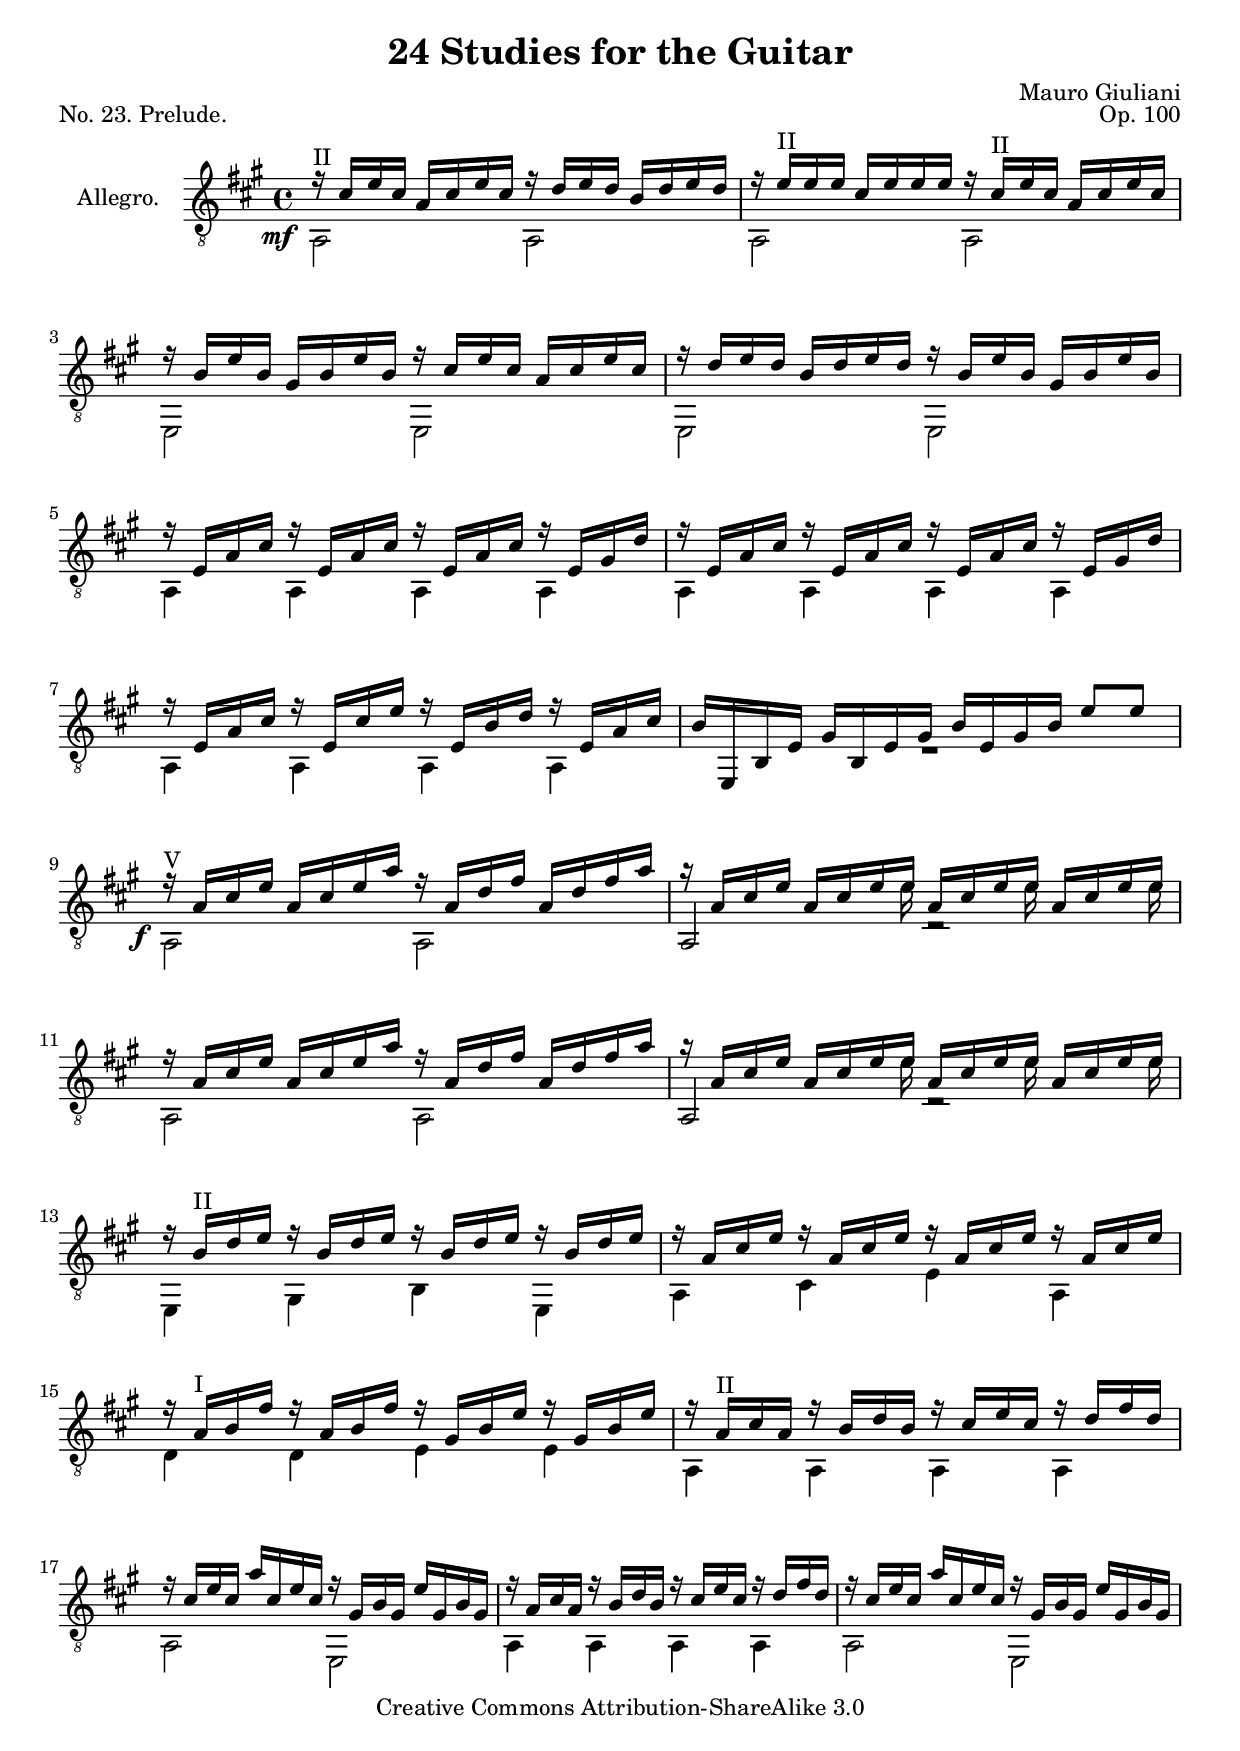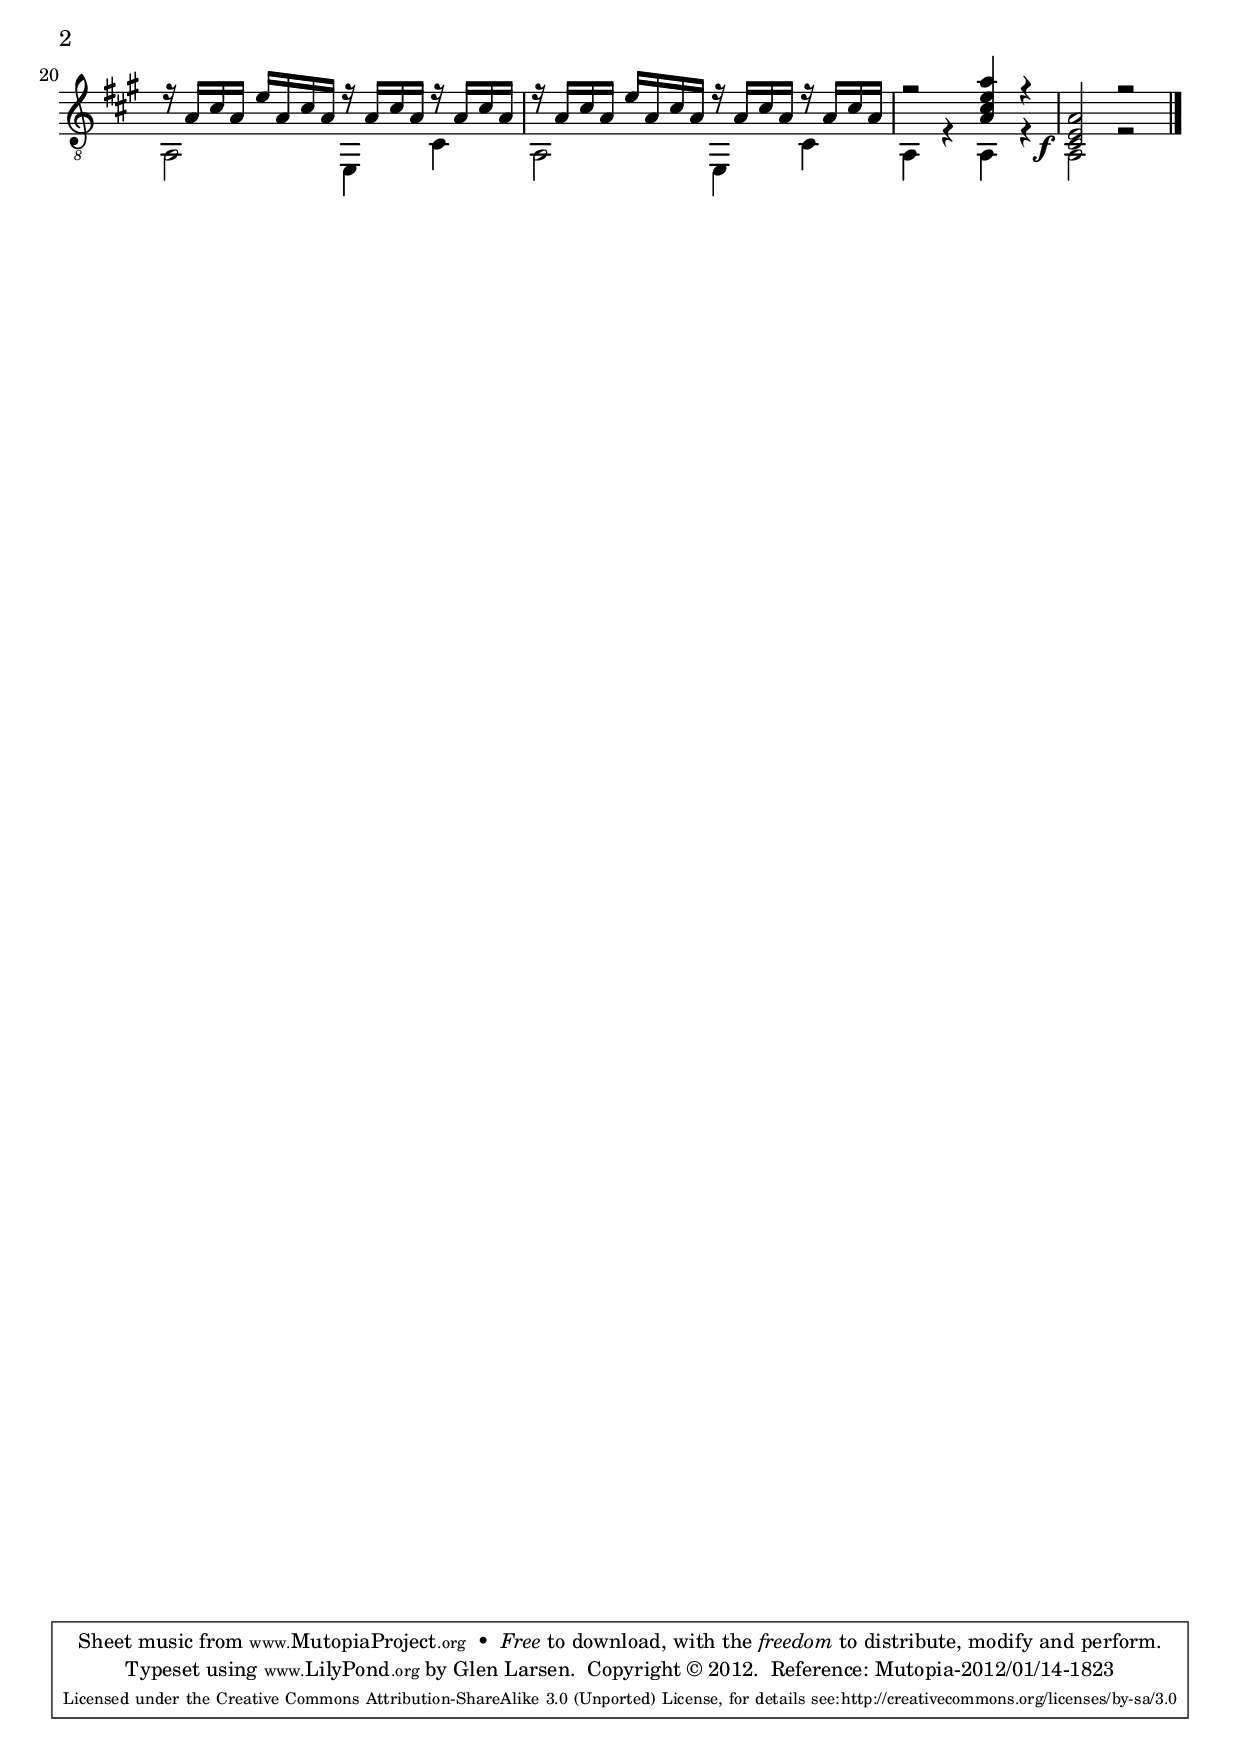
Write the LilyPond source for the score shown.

\version "2.14.2"

\header {
  title = "24 Studies for the Guitar"
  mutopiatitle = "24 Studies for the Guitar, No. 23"
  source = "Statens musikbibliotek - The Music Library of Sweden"
  composer = "Mauro Giuliani"
  opus = "Op. 100"
  piece = "No. 23. Prelude."
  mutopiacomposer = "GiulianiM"
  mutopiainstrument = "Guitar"
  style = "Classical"
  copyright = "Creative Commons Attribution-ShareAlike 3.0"
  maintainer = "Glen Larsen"
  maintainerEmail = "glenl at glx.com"
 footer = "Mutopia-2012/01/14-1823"
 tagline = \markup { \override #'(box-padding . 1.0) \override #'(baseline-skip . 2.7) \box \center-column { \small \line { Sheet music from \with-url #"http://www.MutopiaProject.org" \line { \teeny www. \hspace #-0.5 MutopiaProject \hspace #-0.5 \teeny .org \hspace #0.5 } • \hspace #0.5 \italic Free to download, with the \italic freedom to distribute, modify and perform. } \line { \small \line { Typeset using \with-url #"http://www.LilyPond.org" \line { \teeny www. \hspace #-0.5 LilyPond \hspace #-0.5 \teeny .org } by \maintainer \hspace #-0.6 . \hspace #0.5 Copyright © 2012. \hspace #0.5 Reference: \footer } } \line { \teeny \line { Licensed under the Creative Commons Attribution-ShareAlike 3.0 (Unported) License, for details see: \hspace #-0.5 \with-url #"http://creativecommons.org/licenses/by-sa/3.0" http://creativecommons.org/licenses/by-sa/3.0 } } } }
}

\layout {
  indent = 60\pt
  short-indent = 0\pt
  ragged-last-bottom = ##f
}

global = {
  \time 4/4
  \key a \major
}


upperVoice = \relative c' {
  \voiceOne
  \slurDown
  r16^II cis[ e cis] a[ cis e cis] r d[ e d] b[ d e d] |
  r16 e^II[ e e] cis[ e e e] r cis^II[ e cis] a[ cis e cis] |

  r16 b[ e b] gis[ b e b] r cis[ e cis] a[ cis e cis] |
  r16 d[ e d] b[ d e d] r b[ e b] gis[ b e b] |
  r16 e,[ a cis] r e,[ a cis] r e,[ a cis] r e,[ gis d'] |

  r16 e,[ a cis] r e,[ a cis] r e,[ a cis] r e,[ gis d'] |
  r16 e,[ a cis] r e,[ cis' e] r e,[ b' d] r e,[ a cis] |
  b[ e,, b' e] gis[ b, e gis] b[ e, gis b] e8[ e] |

  r16^V a,[ cis e] a,[ cis e a] r a,[ d fis] a,[ d fis a] |
  r16 a,[ cis e] a,[ cis e e] a,[ cis e e] a,[ cis e e] |
  r16 a,[ cis e] a,[ cis e a] r a,[ d fis] a,[ d fis a] |

  r16 a,[ cis e] a,[ cis e e] a,[ cis e e] a,[ cis e e] |
  r16 b^II[ d e] r b[ d e] r b[ d e] r b[ d e] |
  r16 a,[ cis e] r a,[ cis e] r a,[ cis e] r a,[ cis e] |

  r16 a,^I[ b fis'] r a,[ b fis'] r gis,[ b e] r gis,[ b e] |
  r16 a,^II[ cis a] r b[ d b] r cis[ e cis] r d[ fis d] |
  r16 cis[ e cis] a'[ cis, e cis] r gis[ b gis] e'[ gis, b gis] |

  r16 a[ cis a] r b[ d b] r cis[ e cis] r d[ fis d] |
  r16 cis[ e cis] a'[ cis, e cis] r gis[ b gis] e'[ gis, b gis] |
  r16 a[ cis a] e'[ a, cis a] r a[ cis a] r a[ cis a] |


  r16 a[ cis a] e'[ a, cis a] r a[ cis a] r a[ cis a] |
  r2 <a cis e a>4 r |
  <cis, e a>2 r

  \bar "|."
}

lowerVoice = \relative c {
  \voiceTwo
  % this tweak gets the dynamic moved out of the way of the mf below it
  \once\override DynamicText #'extra-offset = #'( -4 . 4)
  a2\mf a |
  a2 a |

  e2 e |
  e2 e |
  a4 a a a |

  a4 a a a |
  a4 a a a |
  R1 |

  \once\override DynamicText #'extra-offset = #'( -3 . 3)
  a2\f a |
  << { a2 d2\rest } \\ {
    \stemDown\autoBeamOff s4.. e'16 s8. e16 s8. e16} >> |
  a,,2 a |

  << { a2 d2\rest } \\ {
    \stemDown\autoBeamOff s4.. e'16 s8. e16 s8. e16} >> |
  e,,4 gis b e, |
  a cis e a, |

  d4 d e e |
  a,4 a a a |
  a2 e |

  a4 a a a |
  a2 e |
  a2 e4 cis' |

  a2 e4 cis' |
  a4 r a r |
  \once\override DynamicText #'extra-offset = #'( -3 . 3)
  a2\f r
}

\score {
  <<
    \new Staff = "Guitar"
    <<
      \global
      \set Staff.instrumentName = #"Allegro."
      \set Staff.midiInstrument = #"acoustic guitar (nylon)"
      \mergeDifferentlyHeadedOn
      \mergeDifferentlyDottedOn
      \clef "treble_8"
      \context Voice = "upperVoice" \upperVoice
      \context Voice = "lowerVoice" \lowerVoice
    >>
  >>
  \layout {}
  \midi {
    \context {
      \Score
      tempoWholesPerMinute = #(ly:make-moment 100 4)
    }
  }
}
